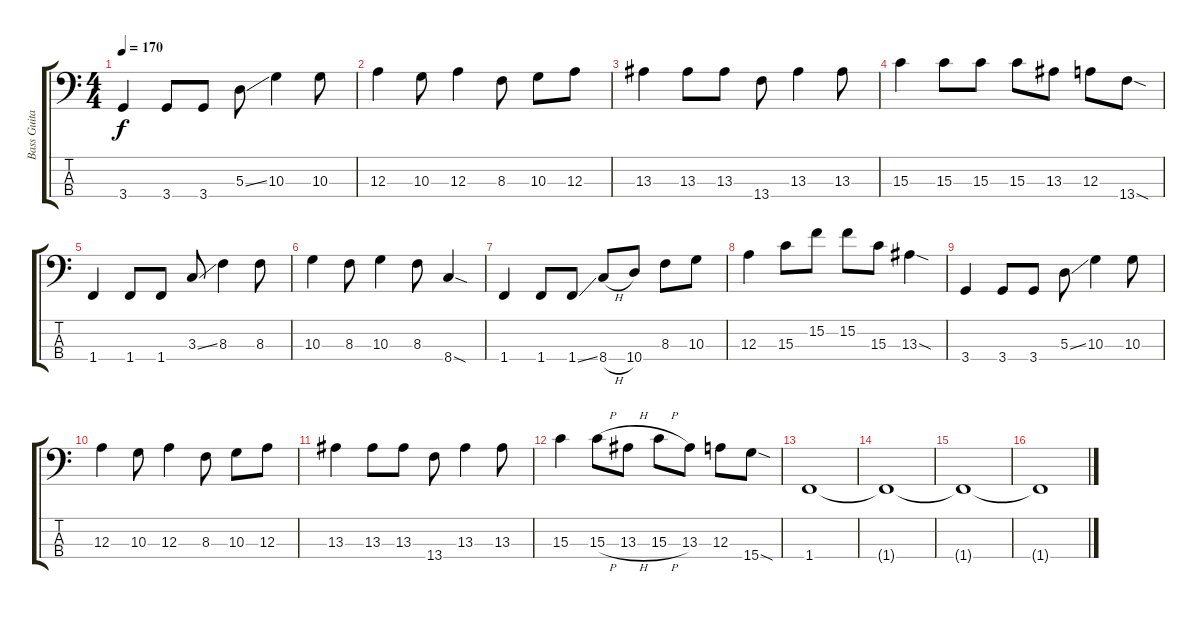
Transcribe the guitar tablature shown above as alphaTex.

\track ("Bass Guitar" "Bass Guita") {instrument electricbassfinger}
\staff {score tabs}
\tuning (G2 D2 A1 E1) {hide}
\ts (4 4)
\tempo 170
\clef f4
\ks c
3.4.4{dy f} 3.4.8 3.4.8 5.3{ss}.8 10.3.4 10.3.8 |
12.3.4 10.3.8 12.3.4 8.3.8 10.3.8 12.3.8 |
13.3.4 13.3.8 13.3.8 13.4.8 13.3.4 13.3.8 |
15.3.4 15.3.8 15.3.8 15.3.8 13.3.8 12.3.8 13.4{sod}.8 |
1.4.4 1.4.8 1.4.8 3.3{ss}.8 8.3.4 8.3.8 |
10.3.4 8.3.8 10.3.4 8.3.8 8.4{sod}.4 |
1.4.4 1.4.8 1.4{ss}.8 8.4{h}.8 10.4.8 8.3.8 10.3.8 |
12.3.4 15.3.8 15.2.8 15.2.8 15.3.8 13.3{sod}.4 |
3.4.4 3.4.8 3.4.8 5.3{ss}.8 10.3.4 10.3.8 |
12.3.4 10.3.8 12.3.4 8.3.8 10.3.8 12.3.8 |
13.3.4 13.3.8 13.3.8 13.4.8 13.3.4 13.3.8 |
15.3.4 15.3{h}.8 13.3{h}.8 15.3{h}.8 13.3.8 12.3.8 15.4{sod}.8 |
1.4.1 |
1.4{t}.1 |
1.4{t}.1 |
1.4{t}.1
